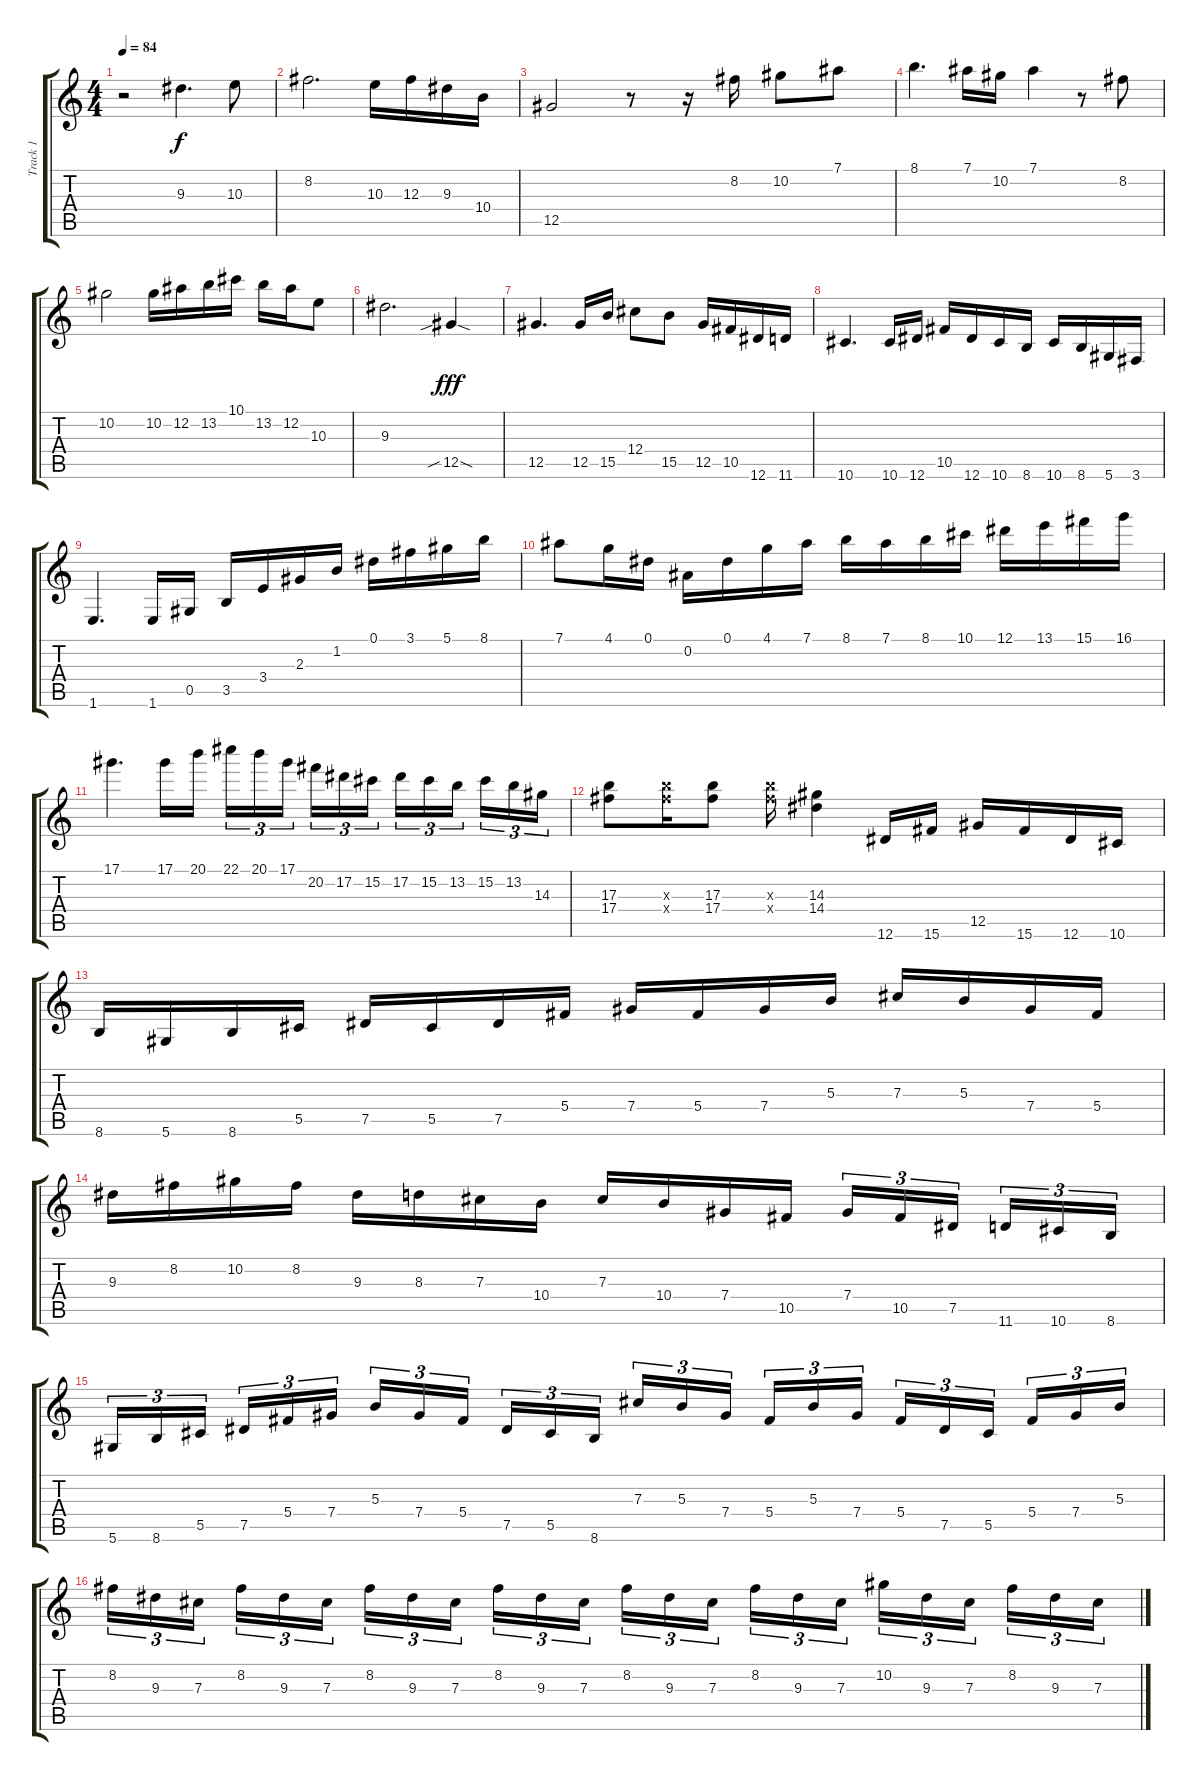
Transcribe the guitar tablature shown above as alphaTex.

\track ("Track 1" "Track 1") {instrument electricguitarclean}
\staff {score tabs}
\tuning (Eb4 Bb3 Gb3 Db3 Ab2 Eb2) {hide}
\ts (4 4)
\tempo 84
\clef g2
\ks c
r.2{dy fff} 9.3.4{d dy f} 10.3.8 |
8.2.2{d} 10.3.16 12.3.16 9.3.16 10.4.16 |
12.5.2 r.8 r.16 8.2.16 10.2.8 7.1.8 |
8.1.4{d} 7.1.16 10.2.16 7.1.4 r.8 8.2.8 |
10.2.2 10.2.16 12.2.16 13.2.16 10.1.16 13.2.16 12.2.16 10.3.8 |
9.3.2{d} 12.5{sib sod}.4{dy fff} |
12.5.4{d} 12.5.16 15.5.16 12.4.8 15.5.8 12.5.16 10.5.16 12.6.16 11.6.16 |
10.6.4{d} 10.6.16 12.6.16 10.5.16 12.6.16 10.6.16 8.6.16 10.6.16 8.6.16 5.6.16 3.6.16 |
1.6.4{d} 1.6.16 0.5.16 3.5.16 3.4.16 2.3.16 1.2.16 0.1.16 3.1.16 5.1.16 8.1.16 |
7.1.8 4.1.16 0.1.16 0.2.16 0.1.16 4.1.16 7.1.16 8.1.16 7.1.16 8.1.16 10.1.16 12.1.16 13.1.16 15.1.16 16.1.16 |
17.1.4{d} 17.1.16 20.1.16 22.1.16{tu (3 2)} 20.1.16{tu (3 2)} 17.1.16{tu (3 2) beam splitsecondary} 20.2.16{tu (3 2)} 17.2.16{tu (3 2)} 15.2.16{tu (3 2)} 17.2.16{tu (3 2)} 15.2.16{tu (3 2)} 13.2.16{tu (3 2) beam splitsecondary} 15.2.16{tu (3 2)} 13.2.16{tu (3 2)} 14.3.16{tu (3 2)} |
(17.3 17.4).8 (17.3{x} 17.4{x}).16 (17.3 17.4).8 (17.3{x} 17.4{x}).16 (14.3 14.4).4 12.6.16 15.6.16 12.5.16 15.6.16 12.6.16 10.6.16 |
8.6.16 5.6.16 8.6.16 5.5.16 7.5.16 5.5.16 7.5.16 5.4.16 7.4.16 5.4.16 7.4.16 5.3.16 7.3.16 5.3.16 7.4.16 5.4.16 |
9.3.16 8.2.16 10.2.16 8.2.16 9.3.16 8.3.16 7.3.16 10.4.16 7.3.16 10.4.16 7.4.16 10.5.16 7.4.16{tu (3 2)} 10.5.16{tu (3 2)} 7.5.16{tu (3 2) beam splitsecondary} 11.6.16{tu (3 2)} 10.6.16{tu (3 2)} 8.6.16{tu (3 2)} |
5.6.16{tu (3 2)} 8.6.16{tu (3 2)} 5.5.16{tu (3 2) beam splitsecondary} 7.5.16{tu (3 2)} 5.4.16{tu (3 2)} 7.4.16{tu (3 2)} 5.3.16{tu (3 2)} 7.4.16{tu (3 2)} 5.4.16{tu (3 2) beam splitsecondary} 7.5.16{tu (3 2)} 5.5.16{tu (3 2)} 8.6.16{tu (3 2)} 7.3.16{tu (3 2)} 5.3.16{tu (3 2)} 7.4.16{tu (3 2) beam splitsecondary} 5.4.16{tu (3 2)} 5.3.16{tu (3 2)} 7.4.16{tu (3 2)} 5.4.16{tu (3 2)} 7.5.16{tu (3 2)} 5.5.16{tu (3 2) beam splitsecondary} 5.4.16{tu (3 2)} 7.4.16{tu (3 2)} 5.3.16{tu (3 2)} |
8.2.16{tu (3 2)} 9.3.16{tu (3 2)} 7.3.16{tu (3 2) beam splitsecondary} 8.2.16{tu (3 2)} 9.3.16{tu (3 2)} 7.3.16{tu (3 2)} 8.2.16{tu (3 2)} 9.3.16{tu (3 2)} 7.3.16{tu (3 2) beam splitsecondary} 8.2.16{tu (3 2)} 9.3.16{tu (3 2)} 7.3.16{tu (3 2)} 8.2.16{tu (3 2)} 9.3.16{tu (3 2)} 7.3.16{tu (3 2) beam splitsecondary} 8.2.16{tu (3 2)} 9.3.16{tu (3 2)} 7.3.16{tu (3 2)} 10.2.16{tu (3 2)} 9.3.16{tu (3 2)} 7.3.16{tu (3 2) beam splitsecondary} 8.2.16{tu (3 2)} 9.3.16{tu (3 2)} 7.3.16{tu (3 2)}
